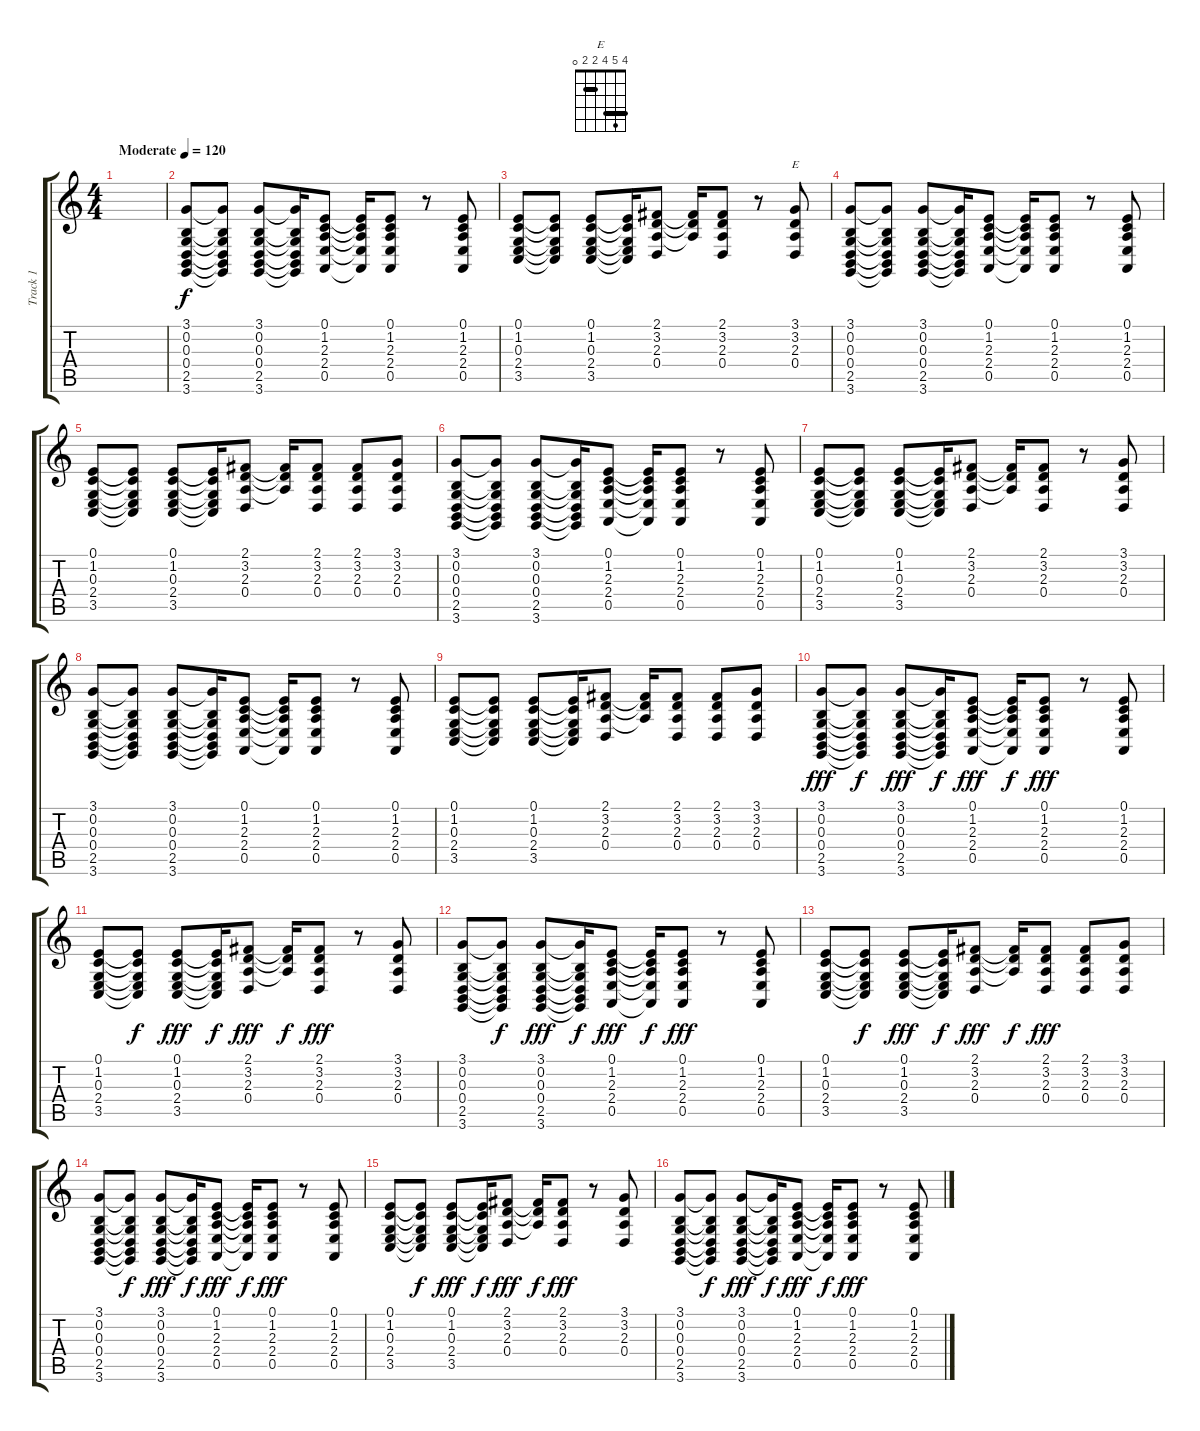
\track ("Track 1" "Track 1") {instrument electricpiano1}
\staff {score tabs}
\tuning (E4 B3 G3 D3 A2 E2) {hide}
\chord ("E" 4 5 4 2 2 0) {barre (2 4)}
\ts (4 4)
\tempo (120 "Moderate")
\clef g2
\ks c
|
(3.1 0.2 0.3 0.4 2.5 3.6).8 (3.1{t} 0.2{t} 0.3{t} 0.4{t} 2.5{t} 3.6{t}).8 (3.1 0.2 0.3 0.4 2.5 3.6).8 (3.1{t} 0.2{t} 0.3{t} 0.4{t} 2.5{t} 3.6{t}).16 (0.1 1.2 2.3 2.4 0.5).8 (0.1{t} 1.2{t} 2.3{t} 2.4{t} 0.5{t}).16 (0.1 1.2 2.3 2.4 0.5).8 r.8 (0.1 1.2 2.3 2.4 0.5).8 |
(0.1 1.2 0.3 2.4 3.5).8 (0.1{t} 1.2{t} 0.3{t} 2.4{t} 3.5{t}).8 (0.1 1.2 0.3 2.4 3.5).8 (0.1{t} 1.2{t} 0.3{t} 2.4{t} 3.5{t}).16 (2.1 3.2 2.3 0.4).8 (2.1{t} 3.2{t} 2.3{t}).16 (2.1 3.2 2.3 0.4).8 r.8 (3.1 3.2 2.3 0.4).8{ch "E"} |
(3.1 0.2 0.3 0.4 2.5 3.6).8 (3.1{t} 0.2{t} 0.3{t} 0.4{t} 2.5{t} 3.6{t}).8 (3.1 0.2 0.3 0.4 2.5 3.6).8 (3.1{t} 0.2{t} 0.3{t} 0.4{t} 2.5{t} 3.6{t}).16 (0.1 1.2 2.3 2.4 0.5).8 (0.1{t} 1.2{t} 2.3{t} 2.4{t} 0.5{t}).16 (0.1 1.2 2.3 2.4 0.5).8 r.8 (0.1 1.2 2.3 2.4 0.5).8 |
(0.1 1.2 0.3 2.4 3.5).8 (0.1{t} 1.2{t} 0.3{t} 2.4{t} 3.5{t}).8 (0.1 1.2 0.3 2.4 3.5).8 (0.1{t} 1.2{t} 0.3{t} 2.4{t} 3.5{t}).16 (2.1 3.2 2.3 0.4).8 (2.1{t} 3.2{t} 2.3{t}).16 (2.1 3.2 2.3 0.4).8 (2.1 3.2 2.3 0.4).8 (3.1 3.2 2.3 0.4).8 |
(3.1 0.2 0.3 0.4 2.5 3.6).8 (3.1{t} 0.2{t} 0.3{t} 0.4{t} 2.5{t} 3.6{t}).8 (3.1 0.2 0.3 0.4 2.5 3.6).8 (3.1{t} 0.2{t} 0.3{t} 0.4{t} 2.5{t} 3.6{t}).16 (0.1 1.2 2.3 2.4 0.5).8 (0.1{t} 1.2{t} 2.3{t} 2.4{t} 0.5{t}).16 (0.1 1.2 2.3 2.4 0.5).8 r.8 (0.1 1.2 2.3 2.4 0.5).8 |
(0.1 1.2 0.3 2.4 3.5).8 (0.1{t} 1.2{t} 0.3{t} 2.4{t} 3.5{t}).8 (0.1 1.2 0.3 2.4 3.5).8 (0.1{t} 1.2{t} 0.3{t} 2.4{t} 3.5{t}).16 (2.1 3.2 2.3 0.4).8 (2.1{t} 3.2{t} 2.3{t}).16 (2.1 3.2 2.3 0.4).8 r.8 (3.1 3.2 2.3 0.4).8 |
(3.1 0.2 0.3 0.4 2.5 3.6).8 (3.1{t} 0.2{t} 0.3{t} 0.4{t} 2.5{t} 3.6{t}).8 (3.1 0.2 0.3 0.4 2.5 3.6).8 (3.1{t} 0.2{t} 0.3{t} 0.4{t} 2.5{t} 3.6{t}).16 (0.1 1.2 2.3 2.4 0.5).8 (0.1{t} 1.2{t} 2.3{t} 2.4{t} 0.5{t}).16 (0.1 1.2 2.3 2.4 0.5).8 r.8 (0.1 1.2 2.3 2.4 0.5).8 |
(0.1 1.2 0.3 2.4 3.5).8 (0.1{t} 1.2{t} 0.3{t} 2.4{t} 3.5{t}).8 (0.1 1.2 0.3 2.4 3.5).8 (0.1{t} 1.2{t} 0.3{t} 2.4{t} 3.5{t}).16 (2.1 3.2 2.3 0.4).8 (2.1{t} 3.2{t} 2.3{t}).16 (2.1 3.2 2.3 0.4).8 (2.1 3.2 2.3 0.4).8 (3.1 3.2 2.3 0.4).8 |
(3.1 0.2 0.3 0.4 2.5 3.6).8{dy fff} (3.1{t} 0.2{t} 0.3{t} 0.4{t} 2.5{t} 3.6{t}).8{dy f} (3.1 0.2 0.3 0.4 2.5 3.6).8{dy fff} (3.1{t} 0.2{t} 0.3{t} 0.4{t} 2.5{t} 3.6{t}).16{dy f} (0.1 1.2 2.3 2.4 0.5).8{dy fff} (0.1{t} 1.2{t} 2.3{t} 2.4{t} 0.5{t}).16{dy f} (0.1 1.2 2.3 2.4 0.5).8{dy fff} r.8 (0.1 1.2 2.3 2.4 0.5).8 |
(0.1 1.2 0.3 2.4 3.5).8 (0.1{t} 1.2{t} 0.3{t} 2.4{t} 3.5{t}).8{dy f} (0.1 1.2 0.3 2.4 3.5).8{dy fff} (0.1{t} 1.2{t} 0.3{t} 2.4{t} 3.5{t}).16{dy f} (2.1 3.2 2.3 0.4).8{dy fff} (2.1{t} 3.2{t} 2.3{t}).16{dy f} (2.1 3.2 2.3 0.4).8{dy fff} r.8 (3.1 3.2 2.3 0.4).8 |
(3.1 0.2 0.3 0.4 2.5 3.6).8 (3.1{t} 0.2{t} 0.3{t} 0.4{t} 2.5{t} 3.6{t}).8{dy f} (3.1 0.2 0.3 0.4 2.5 3.6).8{dy fff} (3.1{t} 0.2{t} 0.3{t} 0.4{t} 2.5{t} 3.6{t}).16{dy f} (0.1 1.2 2.3 2.4 0.5).8{dy fff} (0.1{t} 1.2{t} 2.3{t} 2.4{t} 0.5{t}).16{dy f} (0.1 1.2 2.3 2.4 0.5).8{dy fff} r.8 (0.1 1.2 2.3 2.4 0.5).8 |
(0.1 1.2 0.3 2.4 3.5).8 (0.1{t} 1.2{t} 0.3{t} 2.4{t} 3.5{t}).8{dy f} (0.1 1.2 0.3 2.4 3.5).8{dy fff} (0.1{t} 1.2{t} 0.3{t} 2.4{t} 3.5{t}).16{dy f} (2.1 3.2 2.3 0.4).8{dy fff} (2.1{t} 3.2{t} 2.3{t}).16{dy f} (2.1 3.2 2.3 0.4).8{dy fff} (2.1 3.2 2.3 0.4).8 (3.1 3.2 2.3 0.4).8 |
(3.1 0.2 0.3 0.4 2.5 3.6).8 (3.1{t} 0.2{t} 0.3{t} 0.4{t} 2.5{t} 3.6{t}).8{dy f} (3.1 0.2 0.3 0.4 2.5 3.6).8{dy fff} (3.1{t} 0.2{t} 0.3{t} 0.4{t} 2.5{t} 3.6{t}).16{dy f} (0.1 1.2 2.3 2.4 0.5).8{dy fff} (0.1{t} 1.2{t} 2.3{t} 2.4{t} 0.5{t}).16{dy f} (0.1 1.2 2.3 2.4 0.5).8{dy fff} r.8 (0.1 1.2 2.3 2.4 0.5).8 |
(0.1 1.2 0.3 2.4 3.5).8 (0.1{t} 1.2{t} 0.3{t} 2.4{t} 3.5{t}).8{dy f} (0.1 1.2 0.3 2.4 3.5).8{dy fff} (0.1{t} 1.2{t} 0.3{t} 2.4{t} 3.5{t}).16{dy f} (2.1 3.2 2.3 0.4).8{dy fff} (2.1{t} 3.2{t} 2.3{t}).16{dy f} (2.1 3.2 2.3 0.4).8{dy fff} r.8 (3.1 3.2 2.3 0.4).8 |
(3.1 0.2 0.3 0.4 2.5 3.6).8 (3.1{t} 0.2{t} 0.3{t} 0.4{t} 2.5{t} 3.6{t}).8{dy f} (3.1 0.2 0.3 0.4 2.5 3.6).8{dy fff} (3.1{t} 0.2{t} 0.3{t} 0.4{t} 2.5{t} 3.6{t}).16{dy f} (0.1 1.2 2.3 2.4 0.5).8{dy fff} (0.1{t} 1.2{t} 2.3{t} 2.4{t} 0.5{t}).16{dy f} (0.1 1.2 2.3 2.4 0.5).8{dy fff} r.8 (0.1 1.2 2.3 2.4 0.5).8
